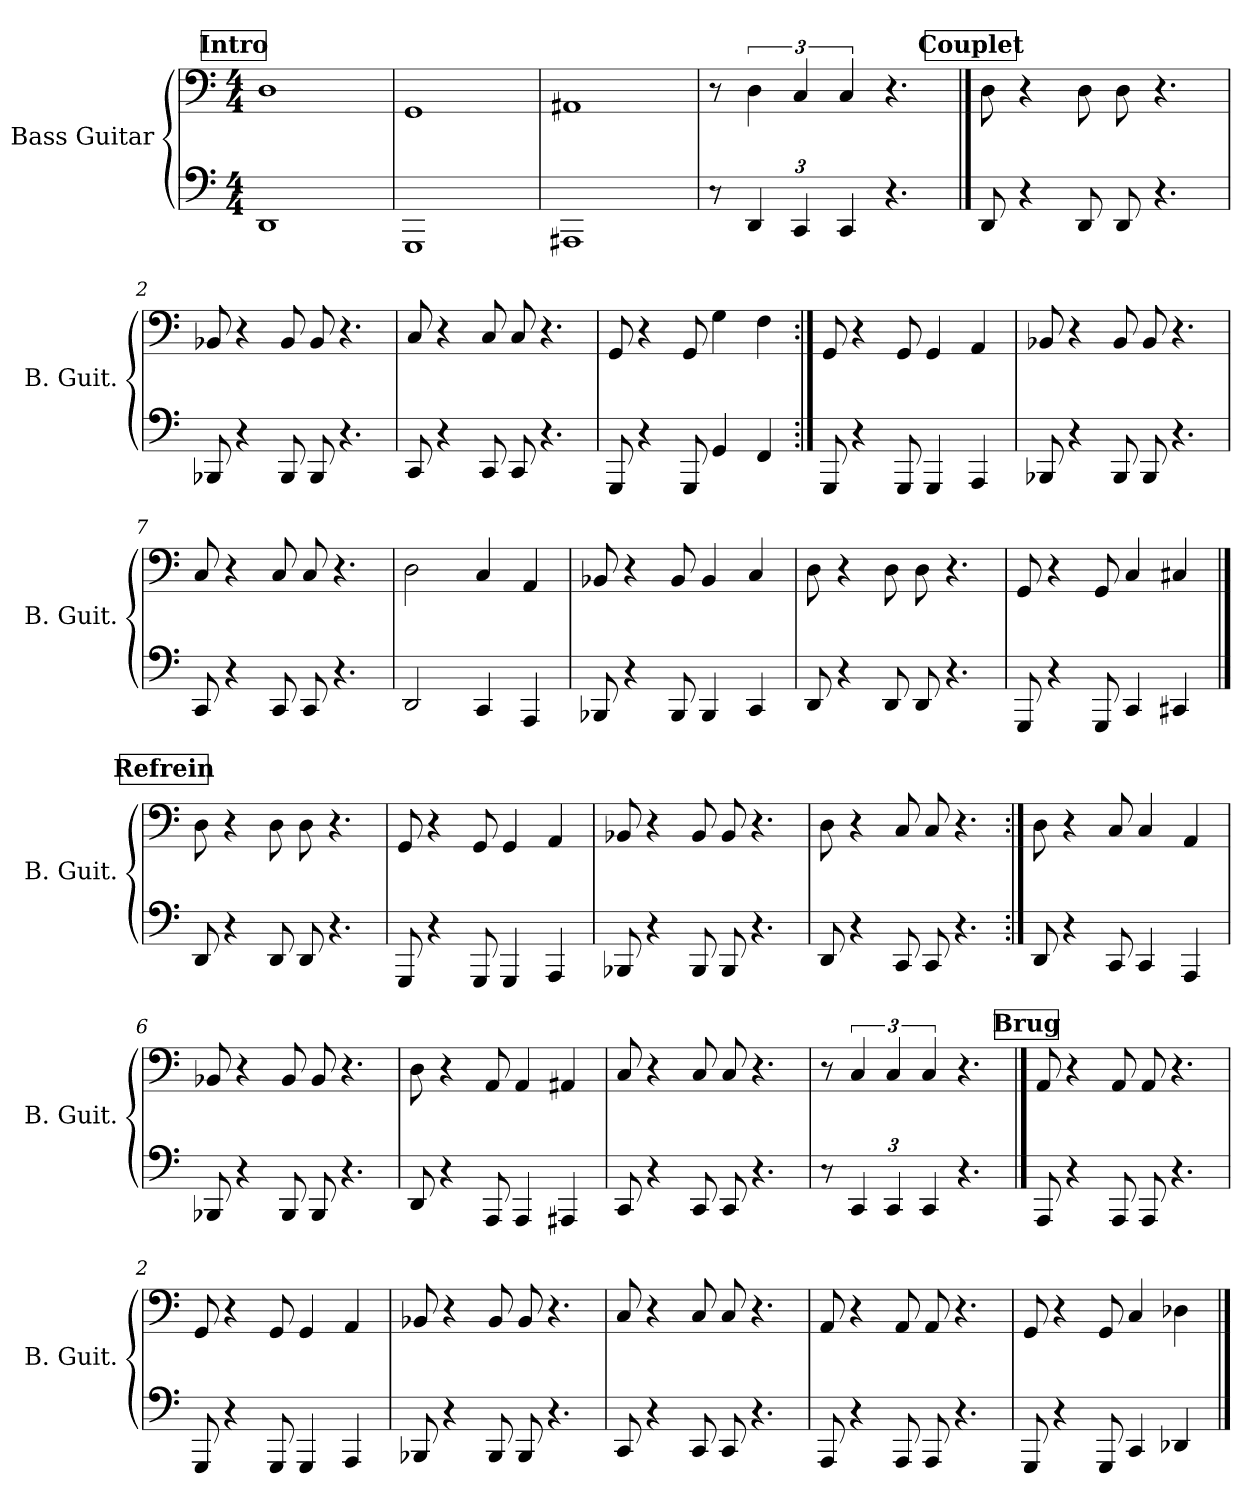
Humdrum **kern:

**kern	**kern
*part1	*part1
*staff2	*staff1
*I"Bass Guitar	*
*I'B. Guit.	*
*stria4	*
*	*clefF4
*ITrd7c12	*ITrd7c12
*k[]	*k[]
*M4/4	*M4/4
*MM135	*MM135
!!LO:REH:place=s1:a:B:fs=14:t=Intro
=1	=1
1DDD	1DD
=2	=2
1GGGG	1GGG
=3	=3
1AAAA#	1AAA#X
=4	=4
8r	8r
*Xbrackettup	*
6DDD	6DD\
6CCC	6CC/
6CCC	6CC/
4.r	4.r
!!LO:LB:g=z
!!LO:REH:place=s1:a:B:fs=14:t=Couplet
==1	==1
*stria4	*
8DDD	8DD\
4r	4r
8DDD	8DD\
8DDD	8DD\
4.r	4.r
=2	=2
8BBBB-	8BBB-X/
4r	4r
8BBBB-	8BBB-/
8BBBB-	8BBB-/
4.r	4.r
=3	=3
8CCC	8CC/
4r	4r
8CCC	8CC/
8CCC	8CC/
4.r	4.r
=4	=4
8GGGG	8GGG/
4r	4r
8GGGG	8GGG/
4GGG	4GG\
4FFF	4FF\
=5:|!	=5:|!
8GGGG	8GGG/
4r	4r
8GGGG	8GGG/
4GGGG	4GGG/
4AAAA	4AAA/
!!LO:LB:g=z
=6	=6
8BBBB-X	8BBB-X/
4r	4r
8BBBB-	8BBB-/
8BBBB-	8BBB-/
4.r	4.r
=7	=7
8CCC	8CC/
4r	4r
8CCC	8CC/
8CCC	8CC/
4.r	4.r
=8	=8
2DDD	2DD\
4CCC	4CC/
4AAAA	4AAA/
=9	=9
8BBBB-X	8BBB-X/
4r	4r
8BBBB-	8BBB-/
4BBBB-	4BBB-/
4CCC	4CC/
=10	=10
8DDD	8DD\
4r	4r
8DDD	8DD\
8DDD	8DD\
4.r	4.r
=11	=11
8GGGG	8GGG/
4r	4r
8GGGG	8GGG/
4CCC	4CC/
4CCC#	4CC#X/
!!LO:LB:g=z
!!LO:REH:place=s1:a:B:fs=14:t=Refrein
==1	==1
*stria4	*
8DDD	8DD\
4r	4r
8DDD	8DD\
8DDD	8DD\
4.r	4.r
=2	=2
8GGGG	8GGG/
4r	4r
8GGGG	8GGG/
4GGGG	4GGG/
4AAAA	4AAA/
=3	=3
8BBBB-X	8BBB-X/
4r	4r
8BBBB-	8BBB-/
8BBBB-	8BBB-/
4.r	4.r
=4	=4
8DDD	8DD\
4r	4r
8CCC	8CC/
8CCC	8CC/
4.r	4.r
=5:|!	=5:|!
8DDD	8DD\
4r	4r
8CCC	8CC/
4CCC	4CC/
4AAAA	4AAA/
!!LO:LB:g=z
=6	=6
8BBBB-X	8BBB-X/
4r	4r
8BBBB-	8BBB-/
8BBBB-	8BBB-/
4.r	4.r
=7	=7
8DDD	8DD\
4r	4r
8AAAA	8AAA/
4AAAA	4AAA/
4AAAA#	4AAA#X/
=8	=8
8CCC	8CC/
4r	4r
8CCC	8CC/
8CCC	8CC/
4.r	4.r
=9	=9
8r	8r
6CCC	6CC/
6CCC	6CC/
6CCC	6CC/
4.r	4.r
!!LO:PB:g=z
!!LO:REH:place=s1:a:B:fs=14:t=Brug
==1	==1
*stria4	*
8AAAA	8AAA/
4r	4r
8AAAA	8AAA/
8AAAA	8AAA/
4.r	4.r
=2	=2
8GGGG	8GGG/
4r	4r
8GGGG	8GGG/
4GGGG	4GGG/
4AAAA	4AAA/
=3	=3
8BBBB-X	8BBB-X/
4r	4r
8BBBB-	8BBB-/
8BBBB-	8BBB-/
4.r	4.r
=4	=4
8CCC	8CC/
4r	4r
8CCC	8CC/
8CCC	8CC/
4.r	4.r
=5	=5
8AAAA	8AAA/
4r	4r
8AAAA	8AAA/
8AAAA	8AAA/
4.r	4.r
=6	=6
8GGGG	8GGG/
4r	4r
8GGGG	8GGG/
4CCC	4CC/
4DDD-	4DD-X\
==	==
*-	*-
